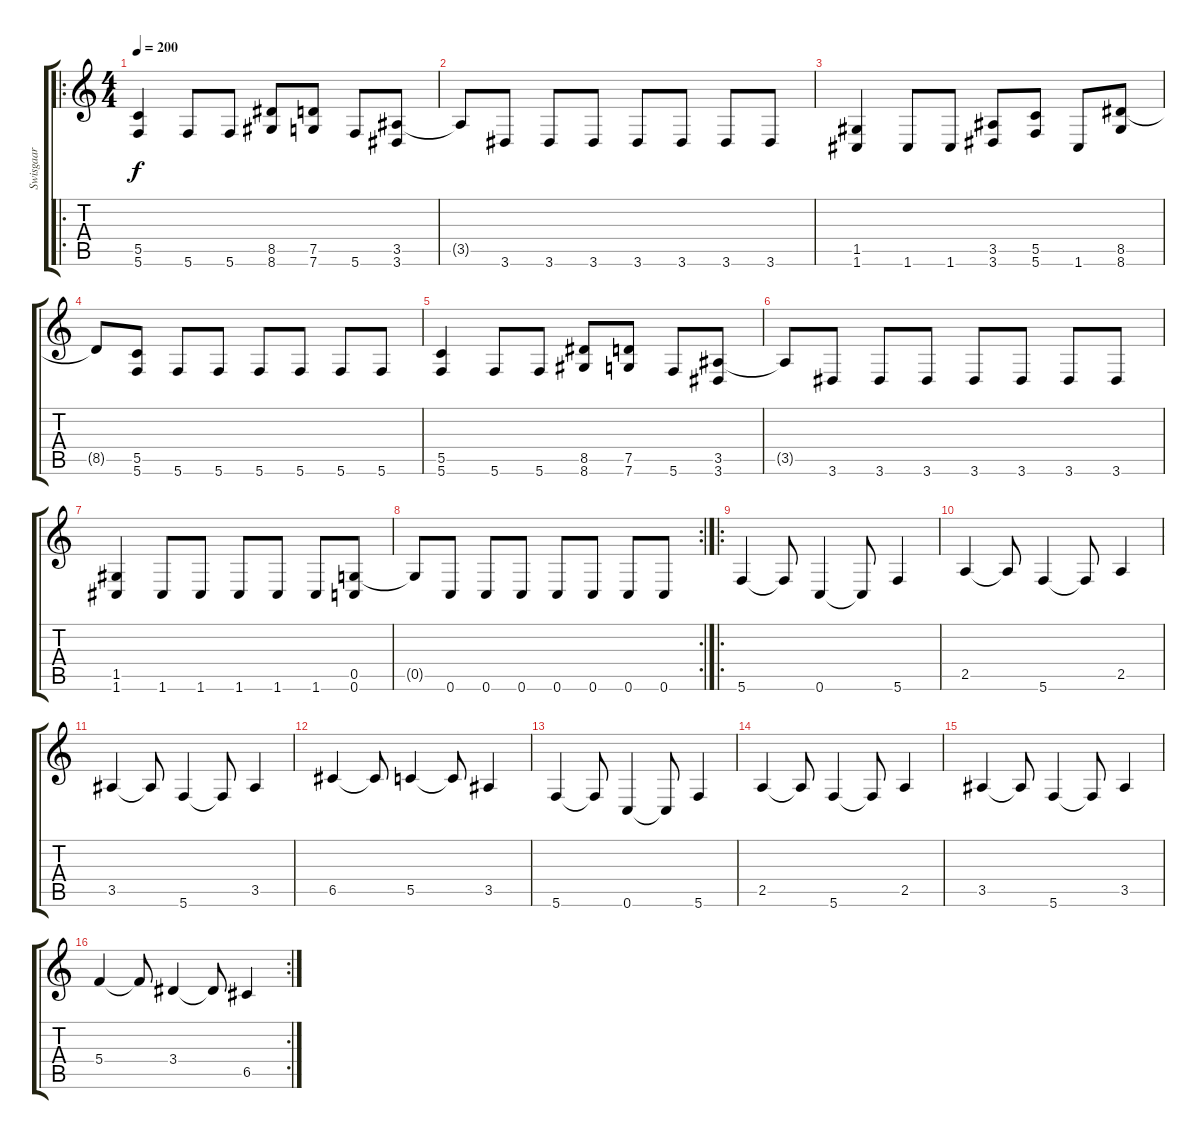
\track ("Swisgaar" "Swisgaar") {instrument overdrivenguitar}
\staff {score tabs}
\tuning (D4 A3 F3 C3 G2 C2) {hide}
\ro
\ts (4 4)
\tempo 200
\clef g2
\ks c
(5.5 5.6).4{dy f} 5.6.8 5.6.8 (8.5 8.6).8 (7.5 7.6).8 5.6.8 (3.5 3.6).8 |
3.5{t}.8 3.6.8 3.6.8 3.6.8 3.6.8 3.6.8 3.6.8 3.6.8 |
(1.5 1.6).4 1.6.8 1.6.8 (3.5 3.6).8 (5.5 5.6).8 1.6.8 (8.5 8.6).8 |
8.5{t}.8 (5.5 5.6).8 5.6.8 5.6.8 5.6.8 5.6.8 5.6.8 5.6.8 |
(5.5 5.6).4 5.6.8 5.6.8 (8.5 8.6).8 (7.5 7.6).8 5.6.8 (3.5 3.6).8 |
3.5{t}.8 3.6.8 3.6.8 3.6.8 3.6.8 3.6.8 3.6.8 3.6.8 |
(1.5 1.6).4 1.6.8 1.6.8 1.6.8 1.6.8 1.6.8 (0.5 0.6).8 |
\rc 2
0.5{t}.8 0.6.8 0.6.8 0.6.8 0.6.8 0.6.8 0.6.8 0.6.8 |
\ro
5.6.4 5.6{t}.8 0.6.4 0.6{t}.8 5.6.4 |
2.5.4 2.5{t}.8 5.6.4 5.6{t}.8 2.5.4 |
3.5.4 3.5{t}.8 5.6.4 5.6{t}.8 3.5.4 |
6.5.4 6.5{t}.8 5.5.4 5.5{t}.8 3.5.4 |
5.6.4 5.6{t}.8 0.6.4 0.6{t}.8 5.6.4 |
2.5.4 2.5{t}.8 5.6.4 5.6{t}.8 2.5.4 |
3.5.4 3.5{t}.8 5.6.4 5.6{t}.8 3.5.4 |
\rc 2
5.4.4 5.4{t}.8 3.4.4 3.4{t}.8 6.5.4
